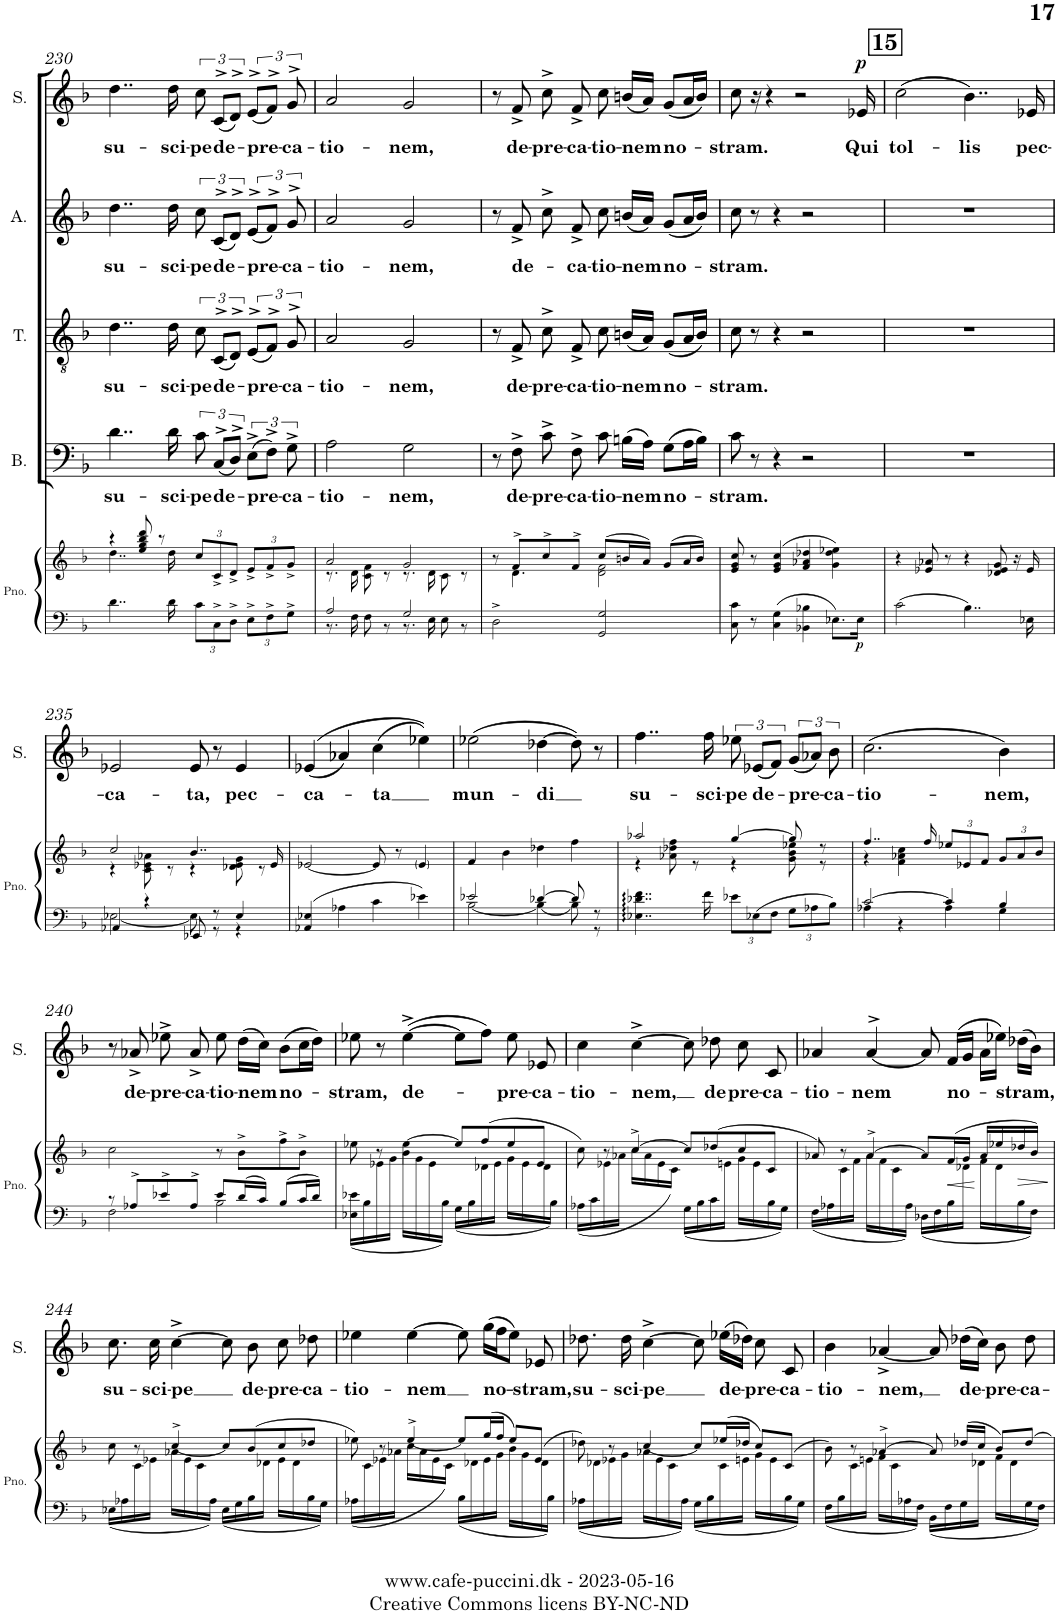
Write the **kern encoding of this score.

**kern	**kern	**dynam	**kern	**text	**kern	**text	**kern	**text	**kern	**text	**dynam
*part5	*part5	*part5	*part4	*part4	*part3	*part3	*part2	*part2	*part1	*part1	*part1
*staff6	*staff5	*staff5/6	*staff4	*staff4	*staff3	*staff3	*staff2	*staff2	*staff1	*staff1	*staff1
*I"Piano	*	*	*I"Bass	*	*I"Tenor	*	*I"Alto	*	*I"Soprano	*	*
*I'Pno.	*	*	*I'B.	*	*I'T.	*	*I'A.	*	*I'S.	*	*
!!LO:PB:g=z
*clefF4	*clefG2	*	*clefF4	*	*clefGv2	*	*clefG2	*	*clefG2	*	*
*k[b-]	*k[b-]	*	*k[b-]	*	*k[b-]	*	*k[b-]	*	*k[b-]	*	*
*M4/4	*M4/4	*	*M4/4	*	*M4/4	*	*M4/4	*	*M4/4	*	*
*met(c)	*met(c)	*	*met(c)	*	*met(c)	*	*met(c)	*	*met(c)	*	*
=230	=230	=230	=230	=230	=230	=230	=230	=230	=230	=230	=230
*	*^	*	*	*	*	*	*	*	*	*	*
!	!	!	!	!	!LO:LY:b	!	!LO:LY:b	!	!LO:LY:b	!	!LO:LY:b	!
4..d\	4r	4..dd\	.	4..d\	su-	4..d\	su-	4..dd\	su-	4..dd\	su-	.
.	8ee/ 8gg/ 8bb-/ 8ddd/	.	.	.	.	.	.	.	.	.	.	.
.	8r	.	.	.	.	.	.	.	.	.	.	.
!	!	!	!	!	!LO:LY:b	!	!LO:LY:b	!	!LO:LY:b	!	!LO:LY:b	!
16d\	.	16dd\	.	16d\	-sci-	16d\	-sci-	16dd\	-sci-	16dd\	-sci-	.
*Xbrackettup	*Xbrackettup	*	*	*	*	*	*	*	*	*	*	*
!	!	!	!	!	!LO:LY:b	!	!LO:LY:b	!	!LO:LY:b	!	!LO:LY:b	!
12c\L	12cc/L	2ryy	.	12c\	pe	12c\	pe	12cc\	pe	12cc\	pe	.
!	!	!	!	!	!LO:LY:b	!	!LO:LY:b	!	!LO:LY:b	!	!LO:LY:b	!
12C^\	12c^</	.	.	(12C^>/L	de-	(12C^>/L	de-	(12c^>/L	de-	(12c^>/L	de-	.
12D^\J	12d^</J	.	.	12D^>/J)	.	12D^>/J)	.	12d^>/J)	.	12d^>/J)	.	.
!	!	!	!	!	!LO:LY:b	!	!LO:LY:b	!	!LO:LY:b	!	!LO:LY:b	!
12E^\L	12e^</L	.	.	(12E^\L	-pre-	(12E^>/L	-pre-	(12e^>/L	-pre-	(12e^>/L	-pre-	.
12F^\	12f^</	.	.	12F^\J)	.	12F^>/J)	.	12f^>/J)	.	12f^>/J)	.	.
!	!	!	!	!	!LO:LY:b	!	!LO:LY:b	!	!LO:LY:b	!	!LO:LY:b	!
12G^\J	12g^</J	.	.	12G^\	-ca-	12G^>/	-ca-	12g^>/	-ca-	12g^>/	-ca-	.
=231	=231	=231	=231	=231	=231	=231	=231	=231	=231	=231	=231	=231
*^	*	*	*	*	*	*	*	*	*	*	*	*
!	!	!	!	!	!	!LO:LY:b	!	!LO:LY:b	!	!LO:LY:b	!	!LO:LY:b	!
2A/	8.r	2a/	8.r	.	2A\	-tio-	2A/	-tio-	2a/	-tio-	2a/	-tio-	.
.	16F\	.	16d\	.	.	.	.	.	.	.	.	.	.
.	8F\	.	8c\ 8f\	.	.	.	.	.	.	.	.	.	.
.	8r	.	8r	.	.	.	.	.	.	.	.	.	.
!	!	!	!	!	!	!LO:LY:b	!	!LO:LY:b	!	!LO:LY:b	!	!LO:LY:b	!
2G/	8.r	2g/	8.r	.	2G\	-nem,	2G/	-nem,	2g/	-nem,	2g/	-nem,	.
.	16E\	.	16d\	.	.	.	.	.	.	.	.	.	.
.	8E\	.	8c\	.	.	.	.	.	.	.	.	.	.
.	8r	.	8r	.	.	.	.	.	.	.	.	.	.
*v	*v	*	*	*	*	*	*	*	*	*	*	*	*
=232	=232	=232	=232	=232	=232	=232	=232	=232	=232	=232	=232	=232
2D^\	8r	8ryy	.	8r	.	8r	.	8r	.	8r	.	.
!	!	!	!	!	!LO:LY:b	!	!LO:LY:b	!	!LO:LY:b	!	!LO:LY:b	!
.	8f^/L	4.d\	.	8F^\	de-	8F^/	de-	8f^/	de-	8f^/	de-	.
!	!	!	!	!	!LO:LY:b	!	!LO:LY:b	!	!	!	!LO:LY:b	!
.	8cc^/	.	.	8c^\	-pre-	8c^\	-pre-	8cc^\	.	8cc^\	-pre-	.
!	!	!	!	!	!LO:LY:b	!	!LO:LY:b	!	!LO:LY:b	!	!LO:LY:b	!
.	8f^/J	.	.	8F^\	-ca-	8F^/	-ca-	8f^/	-ca-	8f^/	-ca-	.
!	!	!	!	!	!LO:LY:b	!	!LO:LY:b	!	!LO:LY:b	!	!LO:LY:b	!
2GG/ 2G/	(8cc/L	2d\ 2f\	.	8c\	-tio-	8c\	-tio-	8cc\	-tio-	8cc\	-tio-	.
!	!	!	!	!	!LO:LY:b	!	!LO:LY:b	!	!LO:LY:b	!	!LO:LY:b	!
.	16bn/L	.	.	(16Bn\LL	-nem	(16Bn/LL	-nem	(16bn/LL	-nem	(16bn/LL	-nem	.
.	16a/JJ)	.	.	16A\JJ)	.	16A/JJ)	.	16a/JJ)	.	16a/JJ)	.	.
!	!	!	!	!	!LO:LY:b	!	!LO:LY:b	!	!LO:LY:b	!	!LO:LY:b	!
.	(8g/L	.	.	(8G\L	no-	(8G/L	no-	(8g/L	no-	(8g/L	no-	.
.	16a/L	.	.	16A\L	.	16A/L	.	16a/L	.	16a/L	.	.
.	16b/JJ)	.	.	16B\JJ)	.	16B/JJ)	.	16b/JJ)	.	16b/JJ)	.	.
*	*v	*v	*	*	*	*	*	*	*	*	*	*
=233	=233	=233	=233	=233	=233	=233	=233	=233	=233	=233	=233
!	!	!	!	!LO:LY:b	!	!LO:LY:b	!	!LO:LY:b	!	!LO:LY:b	!
8C\ 8c\	8e/ 8g/ 8cc/	.	8c\	-stram.	8c\	-stram.	8cc\	stram.	8cc\	-stram.	.
8r	8r	.	8r	.	8r	.	8r	.	16r	.	.
.	.	.	.	.	.	.	.	.	4r	.	.
4C\ 4G\	(4e/ 4g/ 4cc/	.	4r	.	4r	.	4r	.	.	.	.
.	.	.	.	.	.	.	.	.	2r	.	.
4BB-X\ 4B-X\	4f/ 4a-X/ 4dd-X/	.	2r	.	2r	.	2r	.	.	.	.
8.E-X\L	4g\ 4dd-\ 4ee-X\)	.	.	.	.	.	.	.	.	.	.
!	!	!LO:DY:b=2	!	!	!	!	!	!	!	!LO:LY:b	!LO:DY:a
16E-\Jk	.	p	.	.	.	.	.	.	16e-X/	Qui	p
=234	=234	=234	=234	=234	=234	=234	=234	=234	=234	=234	=234
!	!	!	!	!	!	!	!	!	!	!LO:LY:b	!
2c\	4r	.	1r	.	1r	.	1r	.	(2cc\	tol-	.
.	8e-X/ 8a-X/	.	.	.	.	.	.	.	.	.	.
.	8r	.	.	.	.	.	.	.	.	.	.
!	!	!	!	!	!	!	!	!	!	!LO:LY:b	!
4..B-\	4r	.	.	.	.	.	.	.	4..b-\)	-lis	.
.	8d-X/ 8e-/ 8g/	.	.	.	.	.	.	.	.	.	.
.	16r	.	.	.	.	.	.	.	.	.	.
!	!	!	!	!	!	!	!	!	!	!LO:LY:b	!
16E-X\	16e-/	.	.	.	.	.	.	.	16e-X/	pec-	.
!!LO:LB:g=z
=235	=235	=235	=235	=235	=235	=235	=235	=235	=235	=235	=235
*^	*^	*	*	*	*	*	*	*	*	*	*
!	!	!	!	!	!	!	!	!	!	!	!	!LO:LY:b	!
4AA-X/	[2E-X\	2cc/	4r	.	1r	.	1r	.	1r	.	2e-X/	-ca-	.
4r	.	.	8c\ 8e-X\ 8a-X\	.	.	.	.	.	.	.	.	.	.
.	.	.	8r	.	.	.	.	.	.	.	.	.	.
!	!	!	!	!	!	!	!	!	!	!	!	!LO:LY:b	!
8EE-X/	8E-\]	4..b-/	4r	.	.	.	.	.	.	.	8e-/	-ta,	.
8r	8r	.	.	.	.	.	.	.	.	.	8r	.	.
!	!	!	!	!	!	!	!	!	!	!	!	!LO:LY:b	!
4E-/	4r	.	8d-X\ 8e-\ 8g\	.	.	.	.	.	.	.	4e-/	pec-	.
.	.	.	8r	.	.	.	.	.	.	.	.	.	.
.	.	16e-/	.	.	.	.	.	.	.	.	.	.	.
*v	*v	*	*	*	*	*	*	*	*	*	*	*	*
*	*v	*v	*	*	*	*	*	*	*	*	*	*
=236	=236	=236	=236	=236	=236	=236	=236	=236	=236	=236	=236
!	!	!	!	!	!	!	!	!	!	!LO:LY:b	!
4AA-X/ 4E-X/	[2e-X/	.	1r	.	1r	.	1r	.	((4e-X/	-ca-	.
4A-X\	.	.	.	.	.	.	.	.	4a-X/)	.	.
!	!	!	!	!	!	!	!	!	!	!LO:LY:b	!
4c\	8e-/]	.	.	.	.	.	.	.	(4cc\	-ta	.
.	8r	.	.	.	.	.	.	.	.	.	.
4e-X\	4e-/	.	.	.	.	.	.	.	4ee-X\))	.	.
=237	=237	=237	=237	=237	=237	=237	=237	=237	=237	=237	=237
*^	*	*	*	*	*	*	*	*	*	*	*
!	!	!	!	!	!	!	!	!	!	!	!LO:LY:b	!
2e-X/	[2B-\	4f/	.	1r	.	1r	.	1r	.	(2ee-X\	mun-	.
.	.	4b-\	.	.	.	.	.	.	.	.	.	.
!	!	!	!	!	!	!	!	!	!	!	!LO:LY:b	!
[>4d-X/	4B-\_	4dd-X\	.	.	.	.	.	.	.	[4dd-X\	-di	.
8d-/]	8B-\]	4ff\	.	.	.	.	.	.	.	8dd-\])	.	.
8r	8r	.	.	.	.	.	.	.	.	8r	.	.
=238	=238	=238	=238	=238	=238	=238	=238	=238	=238	=238	=238	=238
*	*	*^	*	*	*	*	*	*	*	*	*	*
!	!	!	!	!	!	!	!	!	!	!	!	!LO:LY:b	!
*v	*v	*	*	*	*	*	*	*	*	*	*	*	*
4..E-X\ 4..d-X\ 4..f\	2aa-X/	4r	.	1r	.	1r	.	1r	.	4..ff\	su-	.
.	.	8a-X\ 8dd-X\ 8ff\	.	.	.	.	.	.	.	.	.	.
.	.	8r	.	.	.	.	.	.	.	.	.	.
!	!	!	!	!	!	!	!	!	!	!	!LO:LY:b	!
16f\	.	.	.	.	.	.	.	.	.	16ff\	-sci-	.
!	!	!	!	!	!	!	!	!	!	!	!LO:LY:b	!
12e-X\L	[4gg/	4r	.	.	.	.	.	.	.	12ee-X\	-pe	.
!	!	!	!	!	!	!	!	!	!	!	!LO:LY:b	!
12E-X\	.	.	.	.	.	.	.	.	.	(12e-X/L	de-	.
12F\J	.	.	.	.	.	.	.	.	.	12f/J)	.	.
!	!	!	!	!	!	!	!	!	!	!	!LO:LY:b	!
12G\L	8gg/]	8g\ 8b-\ 8ee-X\	.	.	.	.	.	.	.	(12g/L	-pre-	.
12A-X\	.	.	.	.	.	.	.	.	.	12a-X/J)	.	.
.	8r	8r	.	.	.	.	.	.	.	.	.	.
!	!	!	!	!	!	!	!	!	!	!	!LO:LY:b	!
12B-\J	.	.	.	.	.	.	.	.	.	12b-\	-ca-	.
=239	=239	=239	=239	=239	=239	=239	=239	=239	=239	=239	=239	=239
*^	*	*	*	*	*	*	*	*	*	*	*	*
!	!	!	!	!	!	!	!	!	!	!	!	!LO:LY:b	!
[2c/	4A-X\	4..ff/	4r	.	1r	.	1r	.	1r	.	(2.cc\	-tio-	.
.	4r	.	4f\ 4a-X\ 4cc\	.	.	.	.	.	.	.	.	.	.
.	.	16ff/	.	.	.	.	.	.	.	.	.	.	.
4c/]	4A-\	12ee-X/L	2ryy	.	.	.	.	.	.	.	.	.	.
.	.	12e-X/	.	.	.	.	.	.	.	.	.	.	.
.	.	12f/J	.	.	.	.	.	.	.	.	.	.	.
!	!	!	!	!	!	!	!	!	!	!	!	!LO:LY:b	!
4B-/	4G\	12g/L	.	.	.	.	.	.	.	.	4b-\)	-nem,	.
.	.	12a-/	.	.	.	.	.	.	.	.	.	.	.
.	.	12b-/J	.	.	.	.	.	.	.	.	.	.	.
*	*	*v	*v	*	*	*	*	*	*	*	*	*	*
!!LO:LB:g=z
=240	=240	=240	=240	=240	=240	=240	=240	=240	=240	=240	=240	=240
8r	2F\	2cc\	.	1r	.	1r	.	1r	.	8r	.	.
!	!	!	!	!	!	!	!	!	!	!	!LO:LY:b	!
8A-X^/L	.	.	.	.	.	.	.	.	.	8a-X^/	de-	.
!	!	!	!	!	!	!	!	!	!	!	!LO:LY:b	!
8e-X^/	.	.	.	.	.	.	.	.	.	8ee-X^\	-pre-	.
!	!	!	!	!	!	!	!	!	!	!	!LO:LY:b	!
8A-^/J	.	.	.	.	.	.	.	.	.	8a-^/	-ca-	.
!	!	!	!	!	!	!	!	!	!	!	!LO:LY:b	!
8e-/L	2B-\	8r	.	.	.	.	.	.	.	8ee-\	-tio-	.
!	!	!	!	!	!	!	!	!	!	!	!LO:LY:b	!
16d/L	.	8b-^\L	.	.	.	.	.	.	.	(16dd\LL	-nem	.
16c/JJ	.	.	.	.	.	.	.	.	.	16cc\JJ)	.	.
!	!	!	!	!	!	!	!	!	!	!	!LO:LY:b	!
8B-/L	.	8ff^\	.	.	.	.	.	.	.	(8b-\L	no-	.
16c/L	.	8b-^\J	.	.	.	.	.	.	.	16cc\L	.	.
16d/JJ	.	.	.	.	.	.	.	.	.	16dd\JJ)	.	.
*v	*v	*	*	*	*	*	*	*	*	*	*	*
=241	=241	=241	=241	=241	=241	=241	=241	=241	=241	=241	=241
*	*^	*	*	*	*	*	*	*	*	*	*
!	!	!	!	!	!	!	!	!	!	!	!LO:LY:b	!
16E-X\ 16e-X\LL	8ee-X\	8ryy	.	1r	.	1r	.	1r	.	8ee-X\	-stram,	.
16B-\	.	.	.	.	.	.	.	.	.	.	.	.
16ryy	8r	16e-X\	.	.	.	.	.	.	.	8r	.	.
.	.	16g\JJ	.	.	.	.	.	.	.	.	.	.
!	!	!	!	!	!	!	!	!	!	!	!LO:LY:b	!
.	[4ee-\	16b-\LL	.	.	.	.	.	.	.	([4ee-^\	de-	.
.	.	16g\	.	.	.	.	.	.	.	.	.	.
.	.	16e-\	.	.	.	.	.	.	.	.	.	.
16B-\JJ	.	8.ryy	.	.	.	.	.	.	.	.	.	.
16G\LL	8ee-/L]	.	.	.	.	.	.	.	.	8ee-\L]	.	.
16B-\	.	.	.	.	.	.	.	.	.	.	.	.
16ryy	(8ff/	16d-X\	.	.	.	.	.	.	.	8ff\J)	.	.
.	.	16e-\JJ	.	.	.	.	.	.	.	.	.	.
!	!	!	!	!	!	!	!	!	!	!	!LO:LY:b	!
.	8ee-/	16g\LL	.	.	.	.	.	.	.	8ee-\	-pre-	.
.	.	16e-\	.	.	.	.	.	.	.	.	.	.
!	!	!	!	!	!	!	!	!	!	!	!LO:LY:b	!
.	8e-/J	16d-\	.	.	.	.	.	.	.	8e-X/	-ca-	.
16B-\JJ	.	16ryy	.	.	.	.	.	.	.	.	.	.
=242	=242	=242	=242	=242	=242	=242	=242	=242	=242	=242	=242	=242
!	!	!	!	!	!	!	!	!	!	!	!LO:LY:b	!
(<16A-X\LL	8cc\)	8ryy	.	1r	.	1r	.	1r	.	4cc\	-tio-	.
16c\	.	.	.	.	.	.	.	.	.	.	.	.
4.ryy	8r	16e-X\	.	.	.	.	.	.	.	.	.	.
.	.	16a-X\JJ	.	.	.	.	.	.	.	.	.	.
!	!	!	!	!	!	!	!	!	!	!	!LO:LY:b	!
.	[>4cc/	16cc^\LL	.	.	.	.	.	.	.	[4cc^\	-nem,	.
.	.	16a-\	.	.	.	.	.	.	.	.	.	.
.	.	16e-\	.	.	.	.	.	.	.	.	.	.
.	.	16c\JJ)	.	.	.	.	.	.	.	.	.	.
16G\LL	8cc/L]	8.ryy	.	.	.	.	.	.	.	8cc\]	.	.
16B-\	.	.	.	.	.	.	.	.	.	.	.	.
!	!	!	!	!	!	!	!	!	!	!	!LO:LY:b	!
16c\	(>8dd-X/	.	.	.	.	.	.	.	.	8dd-X\	de	.
8.ryy	.	16en\JJ	.	.	.	.	.	.	.	.	.	.
!	!	!	!	!	!	!	!	!	!	!	!LO:LY:b	!
.	8cc/	16g\LL	.	.	.	.	.	.	.	8cc\	-pre-	.
.	.	16e\	.	.	.	.	.	.	.	.	.	.
!	!	!	!	!	!	!	!	!	!	!	!LO:LY:b	!
16B-\	8c/J	8ryy	.	.	.	.	.	.	.	8c/	-ca-	.
16G\JJ	.	.	.	.	.	.	.	.	.	.	.	.
=243	=243	=243	=243	=243	=243	=243	=243	=243	=243	=243	=243	=243
!	!	!	!	!	!	!	!	!	!	!	!LO:LY:b	!
16F\LL	8a-X/)	8ryy	.	1r	.	1r	.	1r	.	4a-X/	-tio-	.
16A-X\	.	.	.	.	.	.	.	.	.	.	.	.
16ryy	8r	16c\	.	.	.	.	.	.	.	.	.	.
.	.	16f\JJ	.	.	.	.	.	.	.	.	.	.
!	!	!	!	!	!	!	!	!	!	!	!LO:LY:b	!
.	[>4a-^>/	16a-\LL	.	.	.	.	.	.	.	[4a-^>/	-nem	.
.	.	16f\	.	.	.	.	.	.	.	.	.	.
.	.	16c\	.	.	.	.	.	.	.	.	.	.
16A-\JJ	.	4ryy	.	.	.	.	.	.	.	.	.	.
16D-X\LL	8a-/L]	.	.	.	.	.	.	.	.	8a-/]	.	.
16F\	.	.	.	.	.	.	.	.	.	.	.	.
!	!	!	!LO:HP:b	!	!	!	!	!	!	!	!LO:LY:b	!
16B-\	(>16f/L	.	<	.	.	.	.	.	.	(16f/LL	no-	.
8.ryy	16g/JJ	16d-X\JJ	.	.	.	.	.	.	.	16g/JJ	.	.
.	16a-/LL	16f\LL	[	.	.	.	.	.	.	16a-\LL	.	.
.	16ee-X/	16d-\	.	.	.	.	.	.	.	16ee-X\JJ)	.	.
!	!	!	!LO:HP:b	!	!	!	!	!	!	!	!LO:LY:b	!
16B-\	16dd-X/	8ryy	>	.	.	.	.	.	.	(16dd-X\LL	-stram,	.
16F\JJ	16b-/JJ)	.	.	.	.	.	.	.	.	16b-\JJ)	.	.
*	*v	*v	*	*	*	*	*	*	*	*	*	*
.	.	]	.	.	.	.	.	.	.	.	.
!!LO:LB:g=z
=244	=244	=244	=244	=244	=244	=244	=244	=244	=244	=244	=244
*	*^	*	*	*	*	*	*	*	*	*	*
!	!	!	!	!	!	!	!	!	!	!	!LO:LY:b	!
16E-X\LL	8cc\	8ryy	.	1r	.	1r	.	1r	.	8.cc\	su-	.
16A-X\	.	.	.	.	.	.	.	.	.	.	.	.
16ryy	8r	16c\	.	.	.	.	.	.	.	.	.	.
!	!	!	!	!	!	!	!	!	!	!	!LO:LY:b	!
.	.	16e-X\JJ	.	.	.	.	.	.	.	16cc\	-sci-	.
!	!	!	!	!	!	!	!	!	!	!	!LO:LY:b	!
.	[4cc^>/	16a-X\LL	.	.	.	.	.	.	.	[4cc^\	-pe	.
.	.	16e-\	.	.	.	.	.	.	.	.	.	.
.	.	16c\	.	.	.	.	.	.	.	.	.	.
16A-\JJ	.	4ryy	.	.	.	.	.	.	.	.	.	.
16E-\LL	8cc/L]	.	.	.	.	.	.	.	.	8cc\]	.	.
16G\	.	.	.	.	.	.	.	.	.	.	.	.
!	!	!	!	!	!	!	!	!	!	!	!LO:LY:b	!
16B-\	(>8b-/	.	.	.	.	.	.	.	.	8b-\	de-	.
8.ryy	.	16d-X\JJ	.	.	.	.	.	.	.	.	.	.
!	!	!	!	!	!	!	!	!	!	!	!LO:LY:b	!
.	8cc/	16e-\LL	.	.	.	.	.	.	.	8cc\	-pre-	.
.	.	16d-\	.	.	.	.	.	.	.	.	.	.
!	!	!	!	!	!	!	!	!	!	!	!LO:LY:b	!
16B-\	8dd-X/J	8ryy	.	.	.	.	.	.	.	8dd-X\	-ca-	.
16G\JJ	.	.	.	.	.	.	.	.	.	.	.	.
=245	=245	=245	=245	=245	=245	=245	=245	=245	=245	=245	=245	=245
!	!	!	!	!	!	!	!	!	!	!	!LO:LY:b	!
(<16A-X\LL	8ee-X\)	16ryy	.	1r	.	1r	.	1r	.	4ee-X\	-tio-	.
4..ryy	.	16c\	.	.	.	.	.	.	.	.	.	.
.	8r	16e-X\	.	.	.	.	.	.	.	.	.	.
.	.	16a-X\JJ	.	.	.	.	.	.	.	.	.	.
!	!	!	!	!	!	!	!	!	!	!	!LO:LY:b	!
.	[4ee-^>/	16cc\LL	.	.	.	.	.	.	.	[4ee-\	-nem	.
.	.	16a-\	.	.	.	.	.	.	.	.	.	.
.	.	16e-\	.	.	.	.	.	.	.	.	.	.
.	.	16c\JJ)	.	.	.	.	.	.	.	.	.	.
16B-\LL	8ee-/L]	16ryy	.	.	.	.	.	.	.	8ee-\]	.	.
4.ryy	.	16d-X\	.	.	.	.	.	.	.	.	.	.
!	!	!	!	!	!	!	!	!	!	!	!LO:LY:b	!
.	(>16gg/L	16e-\	.	.	.	.	.	.	.	(16gg\LL	no-	.
.	16ff/JJ	16g\JJ	.	.	.	.	.	.	.	16ff\J	.	.
.	8ee-/L)	16b-\LL	.	.	.	.	.	.	.	8ee-\J)	.	.
.	.	16g\	.	.	.	.	.	.	.	.	.	.
!	!	!	!	!	!	!	!	!	!	!	!LO:LY:b	!
.	(8e-/J	16d-\	.	.	.	.	.	.	.	8e-X/	-stram,	.
16B-\JJ	.	16ryy	.	.	.	.	.	.	.	.	.	.
=246	=246	=246	=246	=246	=246	=246	=246	=246	=246	=246	=246	=246
!	!	!	!	!	!	!	!	!	!	!	!LO:LY:b	!
16A-X\LL	8dd-X\)	16ryy	.	1r	.	1r	.	1r	.	8.dd-X\	su-	.
4.ryy	.	16d-X\	.	.	.	.	.	.	.	.	.	.
.	8r	16e-X\	.	.	.	.	.	.	.	.	.	.
!	!	!	!	!	!	!	!	!	!	!	!LO:LY:b	!
.	.	16g\JJ	.	.	.	.	.	.	.	16dd-\	-sci-	.
!	!	!	!	!	!	!	!	!	!	!	!LO:LY:b	!
.	[4cc/	16a-X\LL	.	.	.	.	.	.	.	[4cc^\	-pe	.
.	.	16e-\	.	.	.	.	.	.	.	.	.	.
.	.	16c\	.	.	.	.	.	.	.	.	.	.
16A-\JJ	.	8.ryy	.	.	.	.	.	.	.	.	.	.
16G\LL	8cc/L]	.	.	.	.	.	.	.	.	8cc\]	.	.
16B-\	.	.	.	.	.	.	.	.	.	.	.	.
!	!	!	!	!	!	!	!	!	!	!	!LO:LY:b	!
4ryy	(>16ee-X/L	16c\	.	.	.	.	.	.	.	(16ee-X\LL	de-	.
.	16dd-X/JJ	16en\JJ	.	.	.	.	.	.	.	16dd-X\JJ)	.	.
!	!	!	!	!	!	!	!	!	!	!	!LO:LY:b	!
.	8cc/L)	16g\LL	.	.	.	.	.	.	.	8cc\	-pre-	.
.	.	16e\	.	.	.	.	.	.	.	.	.	.
!	!	!	!	!	!	!	!	!	!	!	!LO:LY:b	!
16B-\	(8c/J	8ryy	.	.	.	.	.	.	.	8c/	-ca-	.
16G\JJ	.	.	.	.	.	.	.	.	.	.	.	.
=247	=247	=247	=247	=247	=247	=247	=247	=247	=247	=247	=247	=247
!	!	!	!	!	!	!	!	!	!	!	!LO:LY:b	!
16F\LL	8b-\)	8ryy	.	1r	.	1r	.	1r	.	4b-\	-tio-	.
16B-\	.	.	.	.	.	.	.	.	.	.	.	.
4ryy	8r	16c\	.	.	.	.	.	.	.	.	.	.
.	.	16en\JJ	.	.	.	.	.	.	.	.	.	.
!	!	!	!	!	!	!	!	!	!	!	!LO:LY:b	!
.	[>4a-X^>/	16f\LL	.	.	.	.	.	.	.	[4a-X^/	-nem,	.
.	.	16c\	.	.	.	.	.	.	.	.	.	.
16A-X\	.	16ryy	.	.	.	.	.	.	.	.	.	.
*	*v	*v	*	*	*	*	*	*	*	*	*	*
16F\JJ	.	.	.	.	.	.	.	.	.	.	.
16BB-\LL	8a-/]	.	.	.	.	.	.	.	8a-/]	.	.
16F\	.	.	.	.	.	.	.	.	.	.	.
!	!	!	!	!	!	!	!	!	!	!LO:LY:b	!
16G\	(>16dd-X/LL	.	.	.	.	.	.	.	(16dd-X\LL	de-	.
*	*^	*	*	*	*	*	*	*	*	*	*
8.ryy	16cc/JJ	16d-X\JJ	.	.	.	.	.	.	.	16cc\JJ)	.	.
!	!	!	!	!	!	!	!	!	!	!	!LO:LY:b	!
.	8b-/L)	16f\LL	.	.	.	.	.	.	.	8b-\	-pre-	.
.	.	16d-\	.	.	.	.	.	.	.	.	.	.
!	!	!	!	!	!	!	!	!	!	!	!LO:LY:b	!
16G\	8dd-/J	8ryy	.	.	.	.	.	.	.	8dd-\	-ca-	.
16F\JJ	.	.	.	.	.	.	.	.	.	.	.	.
*	*v	*v	*	*	*	*	*	*	*	*	*	*
=	=	=	=	=	=	=	=	=	=	=	=
*-	*-	*-	*-	*-	*-	*-	*-	*-	*-	*-	*-
